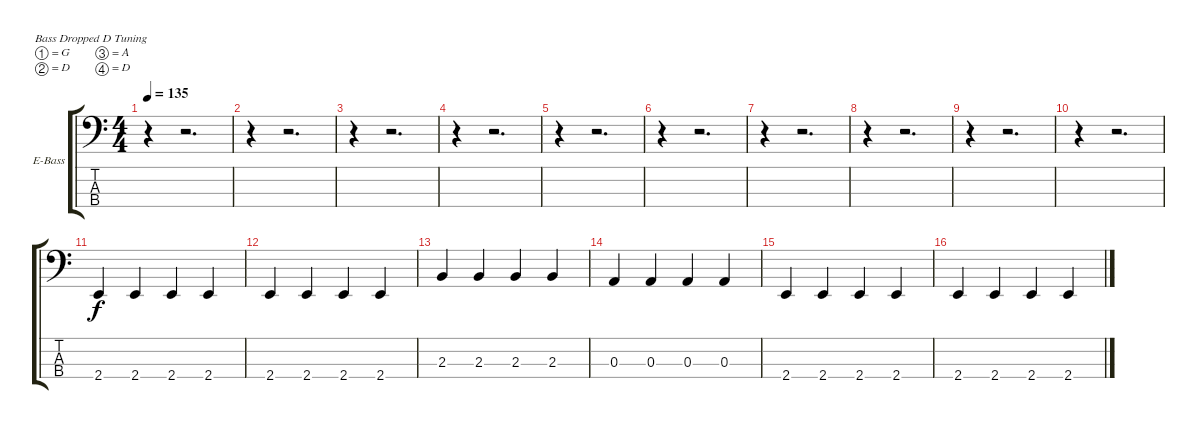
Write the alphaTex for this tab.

\bracketExtendMode groupsimilarinstruments
\firstSystemTrackNameOrientation horizontal
\otherSystemsTrackNameOrientation horizontal
\track ("Bass guitar (Oliver)" "E-Bass") {instrument electricbassfinger}
\staff {score tabs}
\tuning (G2 D2 A1 D1)
\ts (4 4)
\tempo 135
\clef f4
\ks c
r.4{dy f} r.2{d} |
r.4 r.2{d} |
r.4 r.2{d} |
r.4 r.2{d} |
r.4 r.2{d} |
r.4 r.2{d} |
r.4 r.2{d} |
r.4 r.2{d} |
r.4 r.2{d} |
r.4 r.2{d} |
2.4.4 2.4.4 2.4.4 2.4.4 |
2.4.4 2.4.4 2.4.4 2.4.4 |
2.3.4 2.3.4 2.3.4 2.3.4 |
0.3.4 0.3.4 0.3.4 0.3.4 |
2.4.4 2.4.4 2.4.4 2.4.4 |
2.4.4 2.4.4 2.4.4 2.4.4
